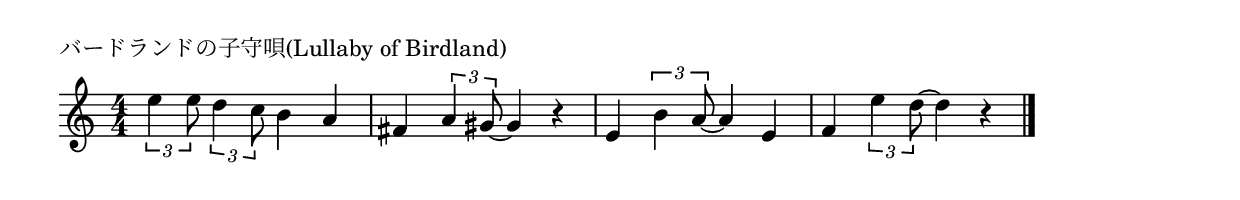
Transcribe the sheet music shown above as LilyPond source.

\version "2.18.2"

% バードランドの子守唄(Lullaby of Birdland)

\header {
piece = "バードランドの子守唄(Lullaby of Birdland)"
}

melody =
\relative c'' {
\key c \major
\time 4/4
\set Score.tempoHideNote = ##t
\tempo 4=120
\numericTimeSignature
%
\tuplet3/2{e4 e8} \tuplet3/2{d4 c8} b4 a |
fis \tuplet3/2{a4 gis8~} gis4 r |
e \tuplet3/2{b'4 a8~} a4 e |
f \tuplet3/2{e'4 d8~} d4 r |




\bar "|."
}
\score {
<<
\chords {
\set noChordSymbol = ""
\set chordChanges=##t
%%

}
\new Staff {\melody}
>>
\layout {
line-width = #190
indent = 0\mm
}
\midi {}
}